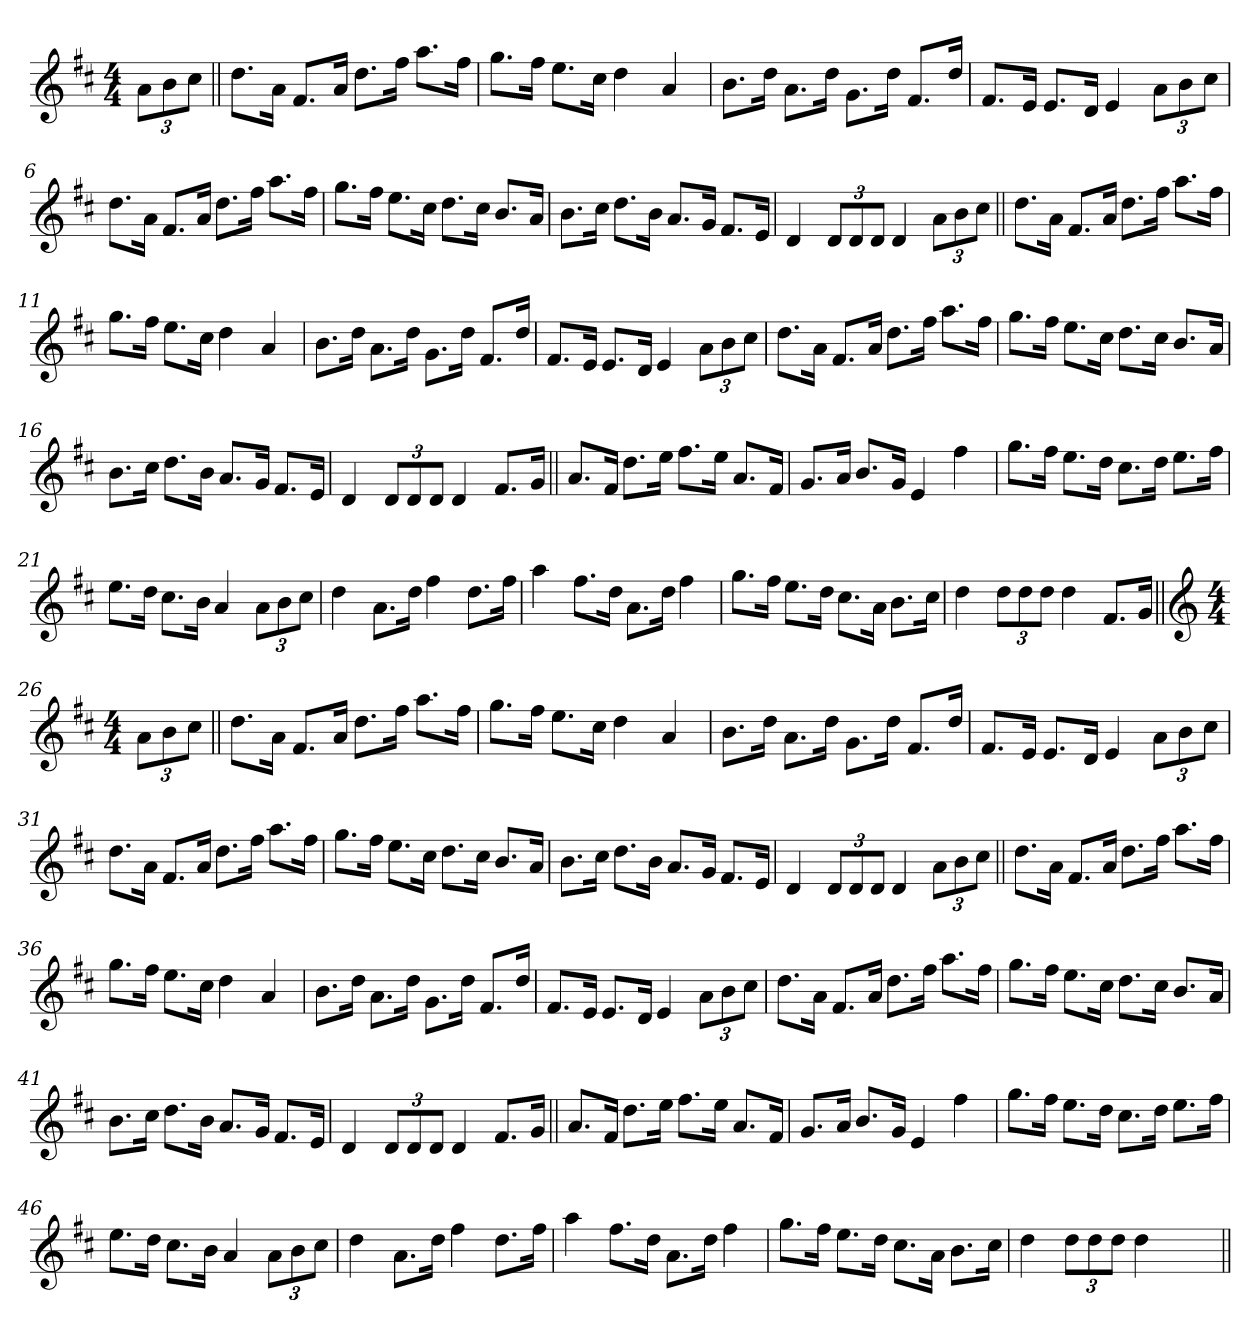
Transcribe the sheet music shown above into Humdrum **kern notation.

**kern
*part1
*staff1
*clefG2
*k[f#c#]
*D:
*M4/4
=1
12a\L
12b\
12cc#\J
=2||
8.dd\L
16a\Jk
8.f#/L
16a/Jk
8.dd\L
16ff#\Jk
8.aa\L
16ff#\Jk
=3
8.gg\L
16ff#\Jk
8.ee\L
16cc#\Jk
4dd\
4a/
=4
8.b\L
16dd\Jk
8.a\L
16dd\Jk
8.g\L
16dd\Jk
8.f#/L
16dd/Jk
=5
8.f#/L
16e/Jk
8.e/L
16d/Jk
4e/
12a\L
12b\
12cc#\J
!!LO:LB:g=z
=6
8.dd\L
16a\Jk
8.f#/L
16a/Jk
8.dd\L
16ff#\Jk
8.aa\L
16ff#\Jk
=7
8.gg\L
16ff#\Jk
8.ee\L
16cc#\Jk
8.dd\L
16cc#\Jk
8.b/L
16a/Jk
=8
8.b\L
16cc#\Jk
8.dd\L
16b\Jk
8.a/L
16g/Jk
8.f#/L
16e/Jk
=9
4d/
12d/L
12d/
12d/J
4d/
12a\L
12b\
12cc#\J
!!LO:LB:g=z
=10||
8.dd\L
16a\Jk
8.f#/L
16a/Jk
8.dd\L
16ff#\Jk
8.aa\L
16ff#\Jk
=11
8.gg\L
16ff#\Jk
8.ee\L
16cc#\Jk
4dd\
4a/
=12
8.b\L
16dd\Jk
8.a\L
16dd\Jk
8.g\L
16dd\Jk
8.f#/L
16dd/Jk
=13
8.f#/L
16e/Jk
8.e/L
16d/Jk
4e/
12a\L
12b\
12cc#\J
!!LO:LB:g=z
=14
8.dd\L
16a\Jk
8.f#/L
16a/Jk
8.dd\L
16ff#\Jk
8.aa\L
16ff#\Jk
=15
8.gg\L
16ff#\Jk
8.ee\L
16cc#\Jk
8.dd\L
16cc#\Jk
8.b/L
16a/Jk
=16
8.b\L
16cc#\Jk
8.dd\L
16b\Jk
8.a/L
16g/Jk
8.f#/L
16e/Jk
=17
4d/
12d/L
12d/
12d/J
4d/
8.f#/L
16g/Jk
!!LO:LB:g=z
=18||
8.a/L
16f#/Jk
8.dd\L
16ee\Jk
8.ff#\L
16ee\Jk
8.a/L
16f#/Jk
=19
8.g/L
16a/Jk
8.b/L
16g/Jk
4e/
4ff#\
=20
8.gg\L
16ff#\Jk
8.ee\L
16dd\Jk
8.cc#\L
16dd\Jk
8.ee\L
16ff#\Jk
=21
8.ee\L
16dd\Jk
8.cc#\L
16b\Jk
4a/
12a\L
12b\
12cc#\J
=22
4dd\
8.a\L
16dd\Jk
4ff#\
8.dd\L
16ff#\Jk
!!LO:LB:g=z
=23
4aa\
8.ff#\L
16dd\Jk
8.a\L
16dd\Jk
4ff#\
=24
8.gg\L
16ff#\Jk
8.ee\L
16dd\Jk
8.cc#\L
16a\Jk
8.b\L
16cc#\Jk
=25
4dd\
12dd\L
12dd\
12dd\J
4dd\
8.f#/L
16g/Jk
=26||
*clefG2
*M4/4
12a\L
12b\
12cc#\J
=27||
8.dd\L
16a\Jk
8.f#/L
16a/Jk
8.dd\L
16ff#\Jk
8.aa\L
16ff#\Jk
!!LO:LB:g=z
=28
8.gg\L
16ff#\Jk
8.ee\L
16cc#\Jk
4dd\
4a/
=29
8.b\L
16dd\Jk
8.a\L
16dd\Jk
8.g\L
16dd\Jk
8.f#/L
16dd/Jk
=30
8.f#/L
16e/Jk
8.e/L
16d/Jk
4e/
12a\L
12b\
12cc#\J
=31
8.dd\L
16a\Jk
8.f#/L
16a/Jk
8.dd\L
16ff#\Jk
8.aa\L
16ff#\Jk
!!LO:LB:g=z
=32
8.gg\L
16ff#\Jk
8.ee\L
16cc#\Jk
8.dd\L
16cc#\Jk
8.b/L
16a/Jk
=33
8.b\L
16cc#\Jk
8.dd\L
16b\Jk
8.a/L
16g/Jk
8.f#/L
16e/Jk
=34
4d/
12d/L
12d/
12d/J
4d/
12a\L
12b\
12cc#\J
=35||
8.dd\L
16a\Jk
8.f#/L
16a/Jk
8.dd\L
16ff#\Jk
8.aa\L
16ff#\Jk
!!LO:LB:g=z
=36
8.gg\L
16ff#\Jk
8.ee\L
16cc#\Jk
4dd\
4a/
=37
8.b\L
16dd\Jk
8.a\L
16dd\Jk
8.g\L
16dd\Jk
8.f#/L
16dd/Jk
=38
8.f#/L
16e/Jk
8.e/L
16d/Jk
4e/
12a\L
12b\
12cc#\J
=39
8.dd\L
16a\Jk
8.f#/L
16a/Jk
8.dd\L
16ff#\Jk
8.aa\L
16ff#\Jk
!!LO:LB:g=z
=40
8.gg\L
16ff#\Jk
8.ee\L
16cc#\Jk
8.dd\L
16cc#\Jk
8.b/L
16a/Jk
=41
8.b\L
16cc#\Jk
8.dd\L
16b\Jk
8.a/L
16g/Jk
8.f#/L
16e/Jk
=42
4d/
12d/L
12d/
12d/J
4d/
8.f#/L
16g/Jk
=43||
8.a/L
16f#/Jk
8.dd\L
16ee\Jk
8.ff#\L
16ee\Jk
8.a/L
16f#/Jk
!!LO:PB:g=z
=44
8.g/L
16a/Jk
8.b/L
16g/Jk
4e/
4ff#\
=45
8.gg\L
16ff#\Jk
8.ee\L
16dd\Jk
8.cc#\L
16dd\Jk
8.ee\L
16ff#\Jk
=46
8.ee\L
16dd\Jk
8.cc#\L
16b\Jk
4a/
12a\L
12b\
12cc#\J
=47
4dd\
8.a\L
16dd\Jk
4ff#\
8.dd\L
16ff#\Jk
=48
4aa\
8.ff#\L
16dd\Jk
8.a\L
16dd\Jk
4ff#\
!!LO:LB:g=z
=49
8.gg\L
16ff#\Jk
8.ee\L
16dd\Jk
8.cc#\L
16a\Jk
8.b\L
16cc#\Jk
=50
4dd\
12dd\L
12dd\
12dd\J
4dd\
4ryy
=||
*-
